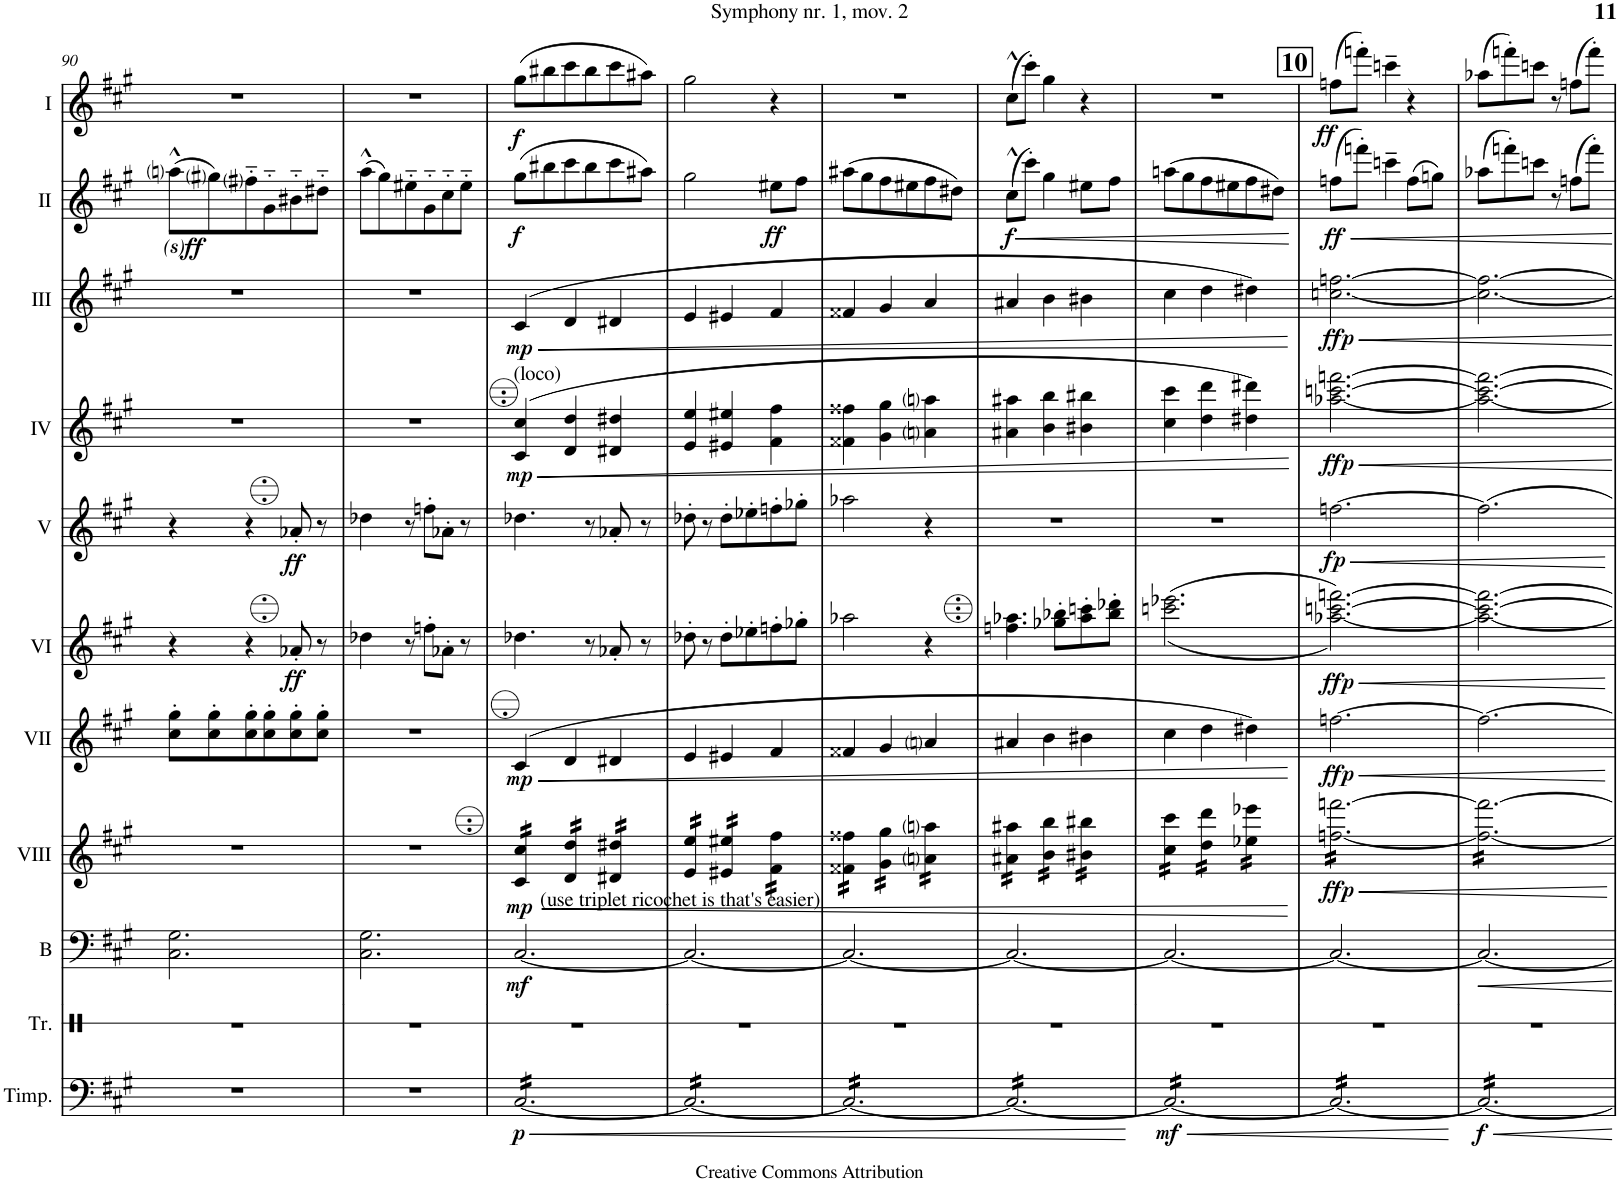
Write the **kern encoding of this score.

**kern	**dynam	**kern	**kern	**dynam	**kern	**dynam	**kern	**dynam	**kern	**dynam	**kern	**dynam	**kern	**dynam	**kern	**dynam	**kern	**dynam	**kern	**dynam
*part11	*part11	*part10	*part9	*part9	*part8	*part8	*part7	*part7	*part6	*part6	*part5	*part5	*part4	*part4	*part3	*part3	*part2	*part2	*part1	*part1
*staff11	*staff11	*staff10	*staff9	*staff9	*staff8	*staff8	*staff7	*staff7	*staff6	*staff6	*staff5	*staff5	*staff4	*staff4	*staff3	*staff3	*staff2	*staff2	*staff1	*staff1
*I"Timpani	*	*I"Triangle	*I"Bass	*	*I"Acc. 8	*	*I"Acc. 7	*	*I"Acc. 6	*	*I"Acc. 5	*	*I"Acc. 4	*	*I"Acc. 3	*	*I"Acc. 2	*	*I"Acc. 1	*
*I'Timp.	*	*I'Tr.	*I'B	*	*	*	*	*	*	*	*	*	*	*	*	*	*	*	*	*
!!LO:PB:g=z
*clefF4	*	*clefX	*clefF4	*	*clefG2	*	*clefG2	*	*clefG2	*	*clefG2	*	*clefG2	*	*clefG2	*	*clefG2	*	*clefG2	*
*	*	*	*Trd7c12	*	*Trd7c12	*	*Trd7c12	*	*	*	*	*	*Trd7c12	*	*	*	*	*	*	*
*k[f#c#g#]	*	*k[]	*k[f#c#g#]	*	*k[f#c#g#]	*	*k[f#c#g#]	*	*k[f#c#g#]	*	*k[f#c#g#]	*	*k[f#c#g#]	*	*k[f#c#g#]	*	*k[f#c#g#]	*	*k[f#c#g#]	*
*M3/4	*	*M3/4	*M3/4	*	*M3/4	*	*M3/4	*	*M3/4	*	*M3/4	*	*M3/4	*	*M3/4	*	*M3/4	*	*M3/4	*
=90	=90	=90	=90	=90	=90	=90	=90	=90	=90	=90	=90	=90	=90	=90	=90	=90	=90	=90	=90	=90
!	!	!	!	!	!	!	!	!	!	!	!	!	!	!	!	!	!	!LO:DY:b	!	!
!	!	!	!	!	!	!	!	!	!	!	!	!	!	!	!	!	!	!LO:DY:n=1:b	!	!
!	!	!	!	!	!	!	!	!	!	!	!	!	!	!	!	!	!	!LO:DY:n=2:b	!	!
!	!	!	!	!	!	!	!	!	!	!	!	!	!	!	!	!	!	!LO:DY:n=3:b	!	!
2.r	.	2.r	2.C#\ 2.G#\	.	2.r	.	8cc#\' 8gg#\'L	.	4r	.	4r	.	2.r	.	2.r	.	(8aani^^\L	other-dynamics other-dynamics other-dynamics ff	2.r	.
.	.	.	.	.	.	.	8cc#\' 8gg#\'	.	.	.	.	.	.	.	.	.	8gg#i\)	.	.	.
.	.	.	.	.	.	.	8cc#\' 8gg#\'	.	4r	.	4r	.	.	.	.	.	8ff#i\	.	.	.
.	.	.	.	.	.	.	8cc#\' 8gg#\'	.	.	.	.	.	.	.	.	.	8g#\	.	.	.
!	!	!	!	!	!	!	!	!	!	!LO:DY:b	!	!LO:DY:b	!	!	!	!	!	!	!	!
.	.	.	.	.	.	.	8cc#\' 8gg#\'	.	8A-X'/	ff	8A-X'/	ff	.	.	.	.	8b#X\	.	.	.
.	.	.	.	.	.	.	8cc#\' 8gg#\'J	.	8r	.	8r	.	.	.	.	.	8dd#X\J	.	.	.
=91	=91	=91	=91	=91	=91	=91	=91	=91	=91	=91	=91	=91	=91	=91	=91	=91	=91	=91	=91	=91
2.r	.	2.r	2.C#\ 2.G#\	.	2.r	.	2.r	.	4d-X\	.	4d-X\	.	2.r	.	2.r	.	(8aa^^\L	.	2.r	.
.	.	.	.	.	.	.	.	.	.	.	.	.	.	.	.	.	8gg#\)	.	.	.
.	.	.	.	.	.	.	.	.	8r	.	8r	.	.	.	.	.	8ee#X\	.	.	.
.	.	.	.	.	.	.	.	.	8fn'\L	.	8fn'\L	.	.	.	.	.	8g#\	.	.	.
.	.	.	.	.	.	.	.	.	8A-X'\J	.	8A-X'\J	.	.	.	.	.	8cc#\	.	.	.
.	.	.	.	.	.	.	.	.	8r	.	8r	.	.	.	.	.	8ee#\J	.	.	.
=92	=92	=92	=92	=92	=92	=92	=92	=92	=92	=92	=92	=92	=92	=92	=92	=92	=92	=92	=92	=92
!	!	!	!	!	!	!	!	!	!	!	!	!	!LO:TX:a:t=(loco)	!	!	!	!	!	!	!
!	!LO:HP:b	!	!	!	!	!LO:HP:b	!	!LO:HP:b	!	!	!	!	!	!LO:HP:b	!	!LO:HP:b	!	!	!	!
!	!LO:DY:n=1:b	!	!	!LO:DY:b	!	!LO:DY:n=1:b	!	!LO:DY:n=1:b	!	!	!	!	!	!LO:DY:n=1:b	!	!LO:DY:n=1:b	!	!LO:DY:b	!	!LO:DY:b
*	*	*	*	*	*^	*	*	*	*	*	*	*	*	*	*	*	*	*	*	*
*tremolo	*	*	*	*	*	*	*	*	*	*	*	*	*	*	*	*	*	*	*	*	*
*	*	*	*	*	*tremolo	*	*	*	*	*	*	*	*	*	*	*	*	*	*	*	*
[16C#/LL	< p	2.r	[2.C#/	mf	16c#/ 16cc#/LL	8ryy	< mp	(4c#/	< mp	4.d-X\	.	4.d-X\	.	(4c#/ 4cc#/	< mp	(4c#/	< mp	(8gg#\L	f	(8gg#\L	f
16C#/	.	.	.	.	16c#/ 16cc#/	.	.	.	.	.	.	.	.	.	.	.	.	.	.	.	.
!	!	!	!	!	!	!LO:TX:b:t=(use triplet ricochet is that's easier)	!	!	!	!	!	!	!	!	!	!	!	!	!	!	!
16C#/	.	.	.	.	16c#/ 16cc#/	2ryy	.	.	.	.	.	.	.	.	.	.	.	8bb#X\	.	8bb#X\	.
16C#/	.	.	.	.	16c#/ 16cc#/JJ	.	.	.	.	.	.	.	.	.	.	.	.	.	.	.	.
16C#/	.	.	.	.	16d/ 16dd/LL	.	.	4d/	.	.	.	.	.	4d/ 4dd/	.	4d/	.	8ccc#\	.	8ccc#\	.
16C#/	.	.	.	.	16d/ 16dd/	.	.	.	.	.	.	.	.	.	.	.	.	.	.	.	.
16C#/	.	.	.	.	16d/ 16dd/	.	.	.	.	8r	.	8r	.	.	.	.	.	8bb#\	.	8bb#\	.
16C#/	.	.	.	.	16d/ 16dd/JJ	.	.	.	.	.	.	.	.	.	.	.	.	.	.	.	.
16C#/	.	.	.	.	16d#X/ 16dd#X/LL	.	.	4d#X/	.	8A-X'/	.	8A-X'/	.	4d#X/ 4dd#X/	.	4d#X/	.	8ccc#\	.	8ccc#\	.
16C#/	.	.	.	.	16d#X/ 16dd#X/	.	.	.	.	.	.	.	.	.	.	.	.	.	.	.	.
16C#/	.	.	.	.	16d#X/ 16dd#X/	8ryy	.	.	.	8r	.	8r	.	.	.	.	.	8aa#X\J)	.	8aa#X\J)	.
16C#/JJ	.	.	.	.	16d#X/ 16dd#X/JJ	.	.	.	.	.	.	.	.	.	.	.	.	.	.	.	.
*	*	*	*	*	*v	*v	*	*	*	*	*	*	*	*	*	*	*	*	*	*	*
=93	=93	=93	=93	=93	=93	=93	=93	=93	=93	=93	=93	=93	=93	=93	=93	=93	=93	=93	=93	=93
16C#/LL	.	2.r	2.C#/_	.	16e/ 16ee/LL	.	4e/	.	8d-X'\	.	8d-X'\	.	4e/ 4ee/	.	4e/	.	2gg#\	.	2gg#\	.
16C#/	.	.	.	.	16e/ 16ee/	.	.	.	.	.	.	.	.	.	.	.	.	.	.	.
16C#/	.	.	.	.	16e/ 16ee/	.	.	.	8r	.	8r	.	.	.	.	.	.	.	.	.
16C#/	.	.	.	.	16e/ 16ee/JJ	.	.	.	.	.	.	.	.	.	.	.	.	.	.	.
16C#/	.	.	.	.	16e#X/ 16ee#X/LL	.	4e#X/	.	8d-'\L	.	8d-'\L	.	4e#X/ 4ee#X/	.	4e#X/	.	.	.	.	.
16C#/	.	.	.	.	16e#X/ 16ee#X/	.	.	.	.	.	.	.	.	.	.	.	.	.	.	.
16C#/	.	.	.	.	16e#X/ 16ee#X/	.	.	.	8e-X'\	.	8e-X'\	.	.	.	.	.	.	.	.	.
16C#/	.	.	.	.	16e#X/ 16ee#X/JJ	.	.	.	.	.	.	.	.	.	.	.	.	.	.	.
!	!	!	!	!	!	!	!	!	!	!	!	!	!	!	!	!	!	!LO:DY:b	!	!
16C#/	.	.	.	.	16f#\ 16ff#\LL	.	4f#/	.	8fn'\	.	8fn'\	.	4f#\ 4ff#\	.	4f#/	.	8ee#X\L	ff	4r	.
16C#/	.	.	.	.	16f#\ 16ff#\	.	.	.	.	.	.	.	.	.	.	.	.	.	.	.
16C#/	.	.	.	.	16f#\ 16ff#\	.	.	.	8g-X'\J	.	8g-X'\J	.	.	.	.	.	8ff#\J	.	.	.
16C#/JJ	.	.	.	.	16f#\ 16ff#\JJ	.	.	.	.	.	.	.	.	.	.	.	.	.	.	.
=94	=94	=94	=94	=94	=94	=94	=94	=94	=94	=94	=94	=94	=94	=94	=94	=94	=94	=94	=94	=94
16C#/LL	.	2.r	2.C#/_	.	16f##X\ 16ff##X\LL	.	4f##X/	.	2a-X\	.	2a-X\	.	4f##X\ 4ff##X\	.	4f##X/	.	(8aa#X\L	.	2.r	.
16C#/	.	.	.	.	16f##X\ 16ff##X\	.	.	.	.	.	.	.	.	.	.	.	.	.	.	.
16C#/	.	.	.	.	16f##X\ 16ff##X\	.	.	.	.	.	.	.	.	.	.	.	8gg#\	.	.	.
16C#/	.	.	.	.	16f##X\ 16ff##X\JJ	.	.	.	.	.	.	.	.	.	.	.	.	.	.	.
16C#/	.	.	.	.	16g#\ 16gg#\LL	.	4g#/	.	.	.	.	.	4g#\ 4gg#\	.	4g#/	.	8ff#\	.	.	.
16C#/	.	.	.	.	16g#\ 16gg#\	.	.	.	.	.	.	.	.	.	.	.	.	.	.	.
16C#/	.	.	.	.	16g#\ 16gg#\	.	.	.	.	.	.	.	.	.	.	.	8ee#X\	.	.	.
16C#/	.	.	.	.	16g#\ 16gg#\JJ	.	.	.	.	.	.	.	.	.	.	.	.	.	.	.
16C#/	.	.	.	.	16ani\ 16aani\LL	.	4ani/	.	4r	.	4r	.	4ani\ 4aani\	.	4a/	.	8ff#\	.	.	.
16C#/	.	.	.	.	16ani\ 16aani\	.	.	.	.	.	.	.	.	.	.	.	.	.	.	.
16C#/	.	.	.	.	16ani\ 16aani\	.	.	.	.	.	.	.	.	.	.	.	8dd#X\J)	.	.	.
16C#/JJ	.	.	.	.	16ani\ 16aani\JJ	.	.	.	.	.	.	.	.	.	.	.	.	.	.	.
=95	=95	=95	=95	=95	=95	=95	=95	=95	=95	=95	=95	=95	=95	=95	=95	=95	=95	=95	=95	=95
!	!	!	!	!	!	!	!	!	!	!	!	!	!	!	!	!	!	!LO:HP:b	!	!
!	!	!	!	!	!	!	!	!	!	!	!	!	!	!	!	!	!	!LO:DY:n=1:b	!	!
16C#/LL	.	2.r	2.C#/_	.	16a#X\ 16aa#X\LL	.	4a#X/	.	4.fn\ 4.a-X\	.	2.r	.	4a#X\ 4aa#X\	.	4a#X/	.	(8cc#^^\L	< f	(8cc#^^\L	.
16C#/	.	.	.	.	16a#X\ 16aa#X\	.	.	.	.	.	.	.	.	.	.	.	.	.	.	.
16C#/	.	.	.	.	16a#X\ 16aa#X\	.	.	.	.	.	.	.	.	.	.	.	8ccc#'\J)	.	8ccc#'\J)	.
16C#/	.	.	.	.	16a#X\ 16aa#X\JJ	.	.	.	.	.	.	.	.	.	.	.	.	.	.	.
16C#/	.	.	.	.	16b\ 16bb\LL	.	4b\	.	.	.	.	.	4b\ 4bb\	.	4b\	.	4gg#\	.	4gg#\	.
16C#/	.	.	.	.	16b\ 16bb\	.	.	.	.	.	.	.	.	.	.	.	.	.	.	.
16C#/	.	.	.	.	16b\ 16bb\	.	.	.	8g-X\' 8b-X\'L	.	.	.	.	.	.	.	.	.	.	.
16C#/	.	.	.	.	16b\ 16bb\JJ	.	.	.	.	.	.	.	.	.	.	.	.	.	.	.
16C#/	.	.	.	.	16b#X\ 16bb#X\LL	.	4b#X\	.	8a-\' 8ccn\'	.	.	.	4b#X\ 4bb#X\	.	4b#X\	.	8ee#X\L	.	4r	.
16C#/	.	.	.	.	16b#X\ 16bb#X\	.	.	.	.	.	.	.	.	.	.	.	.	.	.	.
16C#/	.	.	.	.	16b#X\ 16bb#X\	.	.	.	8b-\' 8dd-X\'J	.	.	.	.	.	.	.	8ff#\J	.	.	.
16C#/JJ	.	.	.	.	16b#X\ 16bb#X\JJ	.	.	.	.	.	.	.	.	.	.	.	.	.	.	.
.	[	.	.	.	.	.	.	.	.	.	.	.	.	.	.	.	.	.	.	.
=96	=96	=96	=96	=96	=96	=96	=96	=96	=96	=96	=96	=96	=96	=96	=96	=96	=96	=96	=96	=96
!	!LO:HP:b	!	!	!	!	!	!	!	!	!	!	!	!	!	!	!	!	!	!	!
!	!LO:DY:n=1:b	!	!	!	!	!	!	!	!	!	!	!	!	!	!	!	!	!	!	!
16C#/LL	< mf	2.r	2.C#/_	.	16cc#\ 16ccc#\LL	.	4cc#\	.	(<(2.ccn\ 2.ee-X\	.	2.r	.	4cc#\ 4ccc#\	.	4cc#\	.	(8aan\L	.	2.r	.
16C#/	.	.	.	.	16cc#\ 16ccc#\	.	.	.	.	.	.	.	.	.	.	.	.	.	.	.
16C#/	.	.	.	.	16cc#\ 16ccc#\	.	.	.	.	.	.	.	.	.	.	.	8gg#\	.	.	.
16C#/	.	.	.	.	16cc#\ 16ccc#\JJ	.	.	.	.	.	.	.	.	.	.	.	.	.	.	.
16C#/	.	.	.	.	16dd\ 16ddd\LL	.	4dd\	.	.	.	.	.	4dd\ 4ddd\	.	4dd\	.	8ff#\	.	.	.
16C#/	.	.	.	.	16dd\ 16ddd\	.	.	.	.	.	.	.	.	.	.	.	.	.	.	.
16C#/	.	.	.	.	16dd\ 16ddd\	.	.	.	.	.	.	.	.	.	.	.	8ee#X\	.	.	.
16C#/	.	.	.	.	16dd\ 16ddd\JJ	.	.	.	.	.	.	.	.	.	.	.	.	.	.	.
16C#/	.	.	.	.	16ee-X\ 16eee-X\LL	.	4dd#X\)	.	.	.	.	.	4dd#X\ 4ddd#X\)	.	4dd#X\)	.	8ff#\	.	.	.
16C#/	.	.	.	.	16ee-X\ 16eee-X\	.	.	.	.	.	.	.	.	.	.	.	.	.	.	.
16C#/	.	.	.	.	16ee-X\ 16eee-X\	.	.	.	.	.	.	.	.	.	.	.	8dd#X\J)	.	.	.
16C#/JJ	.	.	.	.	16ee-X\ 16eee-X\JJ	.	.	.	.	.	.	.	.	.	.	.	.	.	.	.
.	.	.	.	.	.	[	.	[	.	.	.	.	.	[	.	[	.	[	.	.
!!LO:REH:place=s1:a:B:cj:fs=14:t=10
=97	=97	=97	=97	=97	=97	=97	=97	=97	=97	=97	=97	=97	=97	=97	=97	=97	=97	=97	=97	=97
!	!	!	!	!	!	!LO:DY:b	!	!LO:HP:b	!	!LO:HP:b	!	!LO:HP:b	!	!	!	!	!	!	!	!
!	!	!	!	!	!	!	!	!LO:DY:n=1:b	!	!LO:DY:n=1:b	!	!LO:DY:n=1:b	!	!LO:DY:b	!	!LO:DY:b	!	!LO:DY:b	!	!LO:DY:b
16C#/LL	.	2.r	2.C#/_	.	[16ffn\ [16fffn\LL	other-dynamics	[2.ffn\	< other-dynamics	[2.a-X\ [2.ccn\ [2.ffn\))	< other-dynamics	[2.fn\	< fp	[2.a-X\ [2.ccn\ [2.ffn\	other-dynamics	[2.ccn\ [2.ffn\	other-dynamics	(8ffn\L	ff	(8ffn\L	ff
16C#/	.	.	.	.	16ffn\ 16fffn\	.	.	.	.	.	.	.	.	.	.	.	.	.	.	.
16C#/	.	.	.	.	16ffn\ 16fffn\	.	.	.	.	.	.	.	.	.	.	.	8fffn'\J)	.	8fffn'\J)	.
16C#/	.	.	.	.	16ffn\ 16fffn\	.	.	.	.	.	.	.	.	.	.	.	.	.	.	.
16C#/	.	.	.	.	16ffn\ 16fffn\	.	.	.	.	.	.	.	.	.	.	.	4cccn~\	.	4cccn~\	.
16C#/	.	.	.	.	16ffn\ 16fffn\	.	.	.	.	.	.	.	.	.	.	.	.	.	.	.
16C#/	.	.	.	.	16ffn\ 16fffn\	.	.	.	.	.	.	.	.	.	.	.	.	.	.	.
16C#/	.	.	.	.	16ffn\ 16fffn\	.	.	.	.	.	.	.	.	.	.	.	.	.	.	.
16C#/	.	.	.	.	16ffn\ 16fffn\	.	.	.	.	.	.	.	.	.	.	.	(8ff\L	.	4r	.
16C#/	.	.	.	.	16ffn\ 16fffn\	.	.	.	.	.	.	.	.	.	.	.	.	.	.	.
16C#/	.	.	.	.	16ffn\ 16fffn\	.	.	.	.	.	.	.	.	.	.	.	8ggn\J)	.	.	.
16C#/JJ	.	.	.	.	16ffn\ 16fffn\JJ	.	.	.	.	.	.	.	.	.	.	.	.	.	.	.
.	[	.	.	.	.	.	.	.	.	.	.	.	.	.	.	.	.	.	.	.
=98	=98	=98	=98	=98	=98	=98	=98	=98	=98	=98	=98	=98	=98	=98	=98	=98	=98	=98	=98	=98
!	!LO:DY:b	!	!	!	!	!	!	!	!	!	!	!	!	!	!	!	!	!	!	!
16C#/LL	f	2.r	2.C#/_	.	16ff\ 16fff\LL	.	2.ff\_	.	2.a-\_ 2.cc\_ 2.ff\_	.	2.f\]	.	2.a-\_ 2.cc\_ 2.ff\_	.	2.cc\_ 2.ff\_	.	(8aa-X\L	.	(8aa-X\L	.
16C#/	.	.	.	.	16ff\ 16fff\	.	.	.	.	.	.	.	.	.	.	.	.	.	.	.
16C#/	.	.	.	.	16ff\ 16fff\	.	.	.	.	.	.	.	.	.	.	.	8fffn'\)	.	8fffn'\)	.
16C#/	.	.	.	.	16ff\ 16fff\	.	.	.	.	.	.	.	.	.	.	.	.	.	.	.
16C#/	.	.	.	.	16ff\ 16fff\	.	.	.	.	.	.	.	.	.	.	.	8cccn\J	.	8cccn\J	.
16C#/	.	.	.	.	16ff\ 16fff\	.	.	.	.	.	.	.	.	.	.	.	.	.	.	.
16C#/	.	.	.	.	16ff\ 16fff\	.	.	.	.	.	.	.	.	.	.	.	8r	.	8r	.
16C#/	.	.	.	.	16ff\ 16fff\	.	.	.	.	.	.	.	.	.	.	.	.	.	.	.
16C#/	.	.	.	.	16ff\ 16fff\	.	.	.	.	.	.	.	.	.	.	.	(8ffn\L	.	(8ffn\L	.
16C#/	.	.	.	.	16ff\ 16fff\	.	.	.	.	.	.	.	.	.	.	.	.	.	.	.
16C#/	.	.	.	.	16ff\ 16fff\	.	.	.	.	.	.	.	.	.	.	.	8fff'\J)	.	8fff'\J)	.
16C#/JJ	.	.	.	.	16ff\ 16fff\JJ	.	.	.	.	.	.	.	.	.	.	.	.	.	.	.
*	*	*	*	*	*Xtremolo	*	*	*	*	*	*	*	*	*	*	*	*	*	*	*
*Xtremolo	*	*	*	*	*	*	*	*	*	*	*	*	*	*	*	*	*	*	*	*
.	.	.	.	.	.	.	.	[	.	[	.	[	.	.	.	.	.	.	.	.
=	=	=	=	=	=	=	=	=	=	=	=	=	=	=	=	=	=	=	=	=
*-	*-	*-	*-	*-	*-	*-	*-	*-	*-	*-	*-	*-	*-	*-	*-	*-	*-	*-	*-	*-
